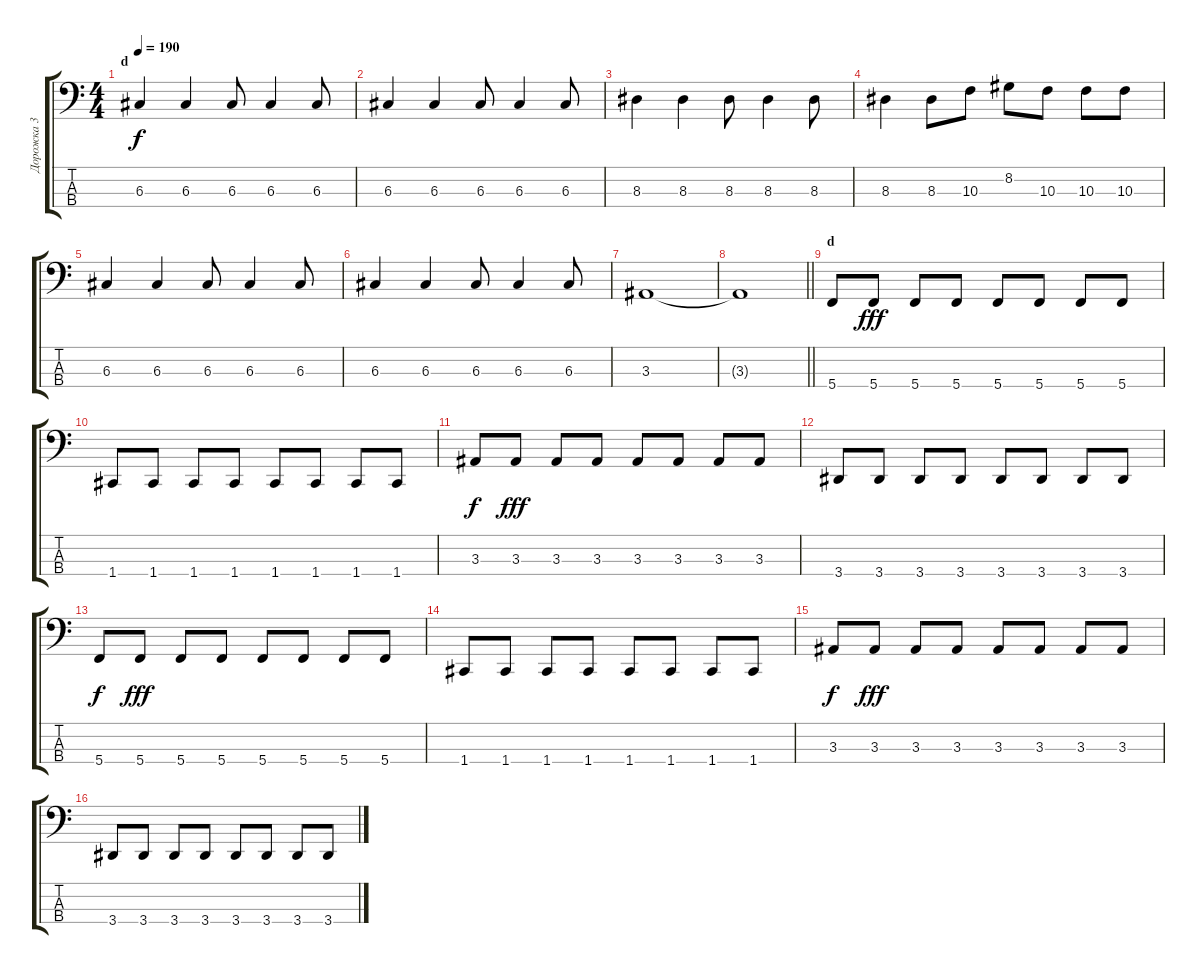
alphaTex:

\track ("Дорожка 3" "Дорожка 3") {instrument electricbasspick}
\staff {score tabs}
\tuning (F2 C2 G1 C1) {hide}
\ts (4 4)
\section ("" "d")
\tempo 190
\clef f4
\ks c
6.3.4{dy f} 6.3.4 6.3.8 6.3.4 6.3.8 |
6.3.4 6.3.4 6.3.8 6.3.4 6.3.8 |
8.3.4 8.3.4 8.3.8 8.3.4 8.3.8 |
8.3.4 8.3.8 10.3.8 8.2.8 10.3.8 10.3.8 10.3.8 |
6.3.4 6.3.4 6.3.8 6.3.4 6.3.8 |
6.3.4 6.3.4 6.3.8 6.3.4 6.3.8 |
3.3.1 |
\barLineRight lightlight
3.3{t}.1 |
\section ("" "d")
5.4.8 5.4.8{dy fff} 5.4.8 5.4.8 5.4.8 5.4.8 5.4.8 5.4.8 |
1.4.8 1.4.8 1.4.8 1.4.8 1.4.8 1.4.8 1.4.8 1.4.8 |
3.3.8{dy f} 3.3.8{dy fff} 3.3.8 3.3.8 3.3.8 3.3.8 3.3.8 3.3.8 |
3.4.8 3.4.8 3.4.8 3.4.8 3.4.8 3.4.8 3.4.8 3.4.8 |
5.4.8{dy f} 5.4.8{dy fff} 5.4.8 5.4.8 5.4.8 5.4.8 5.4.8 5.4.8 |
1.4.8 1.4.8 1.4.8 1.4.8 1.4.8 1.4.8 1.4.8 1.4.8 |
3.3.8{dy f} 3.3.8{dy fff} 3.3.8 3.3.8 3.3.8 3.3.8 3.3.8 3.3.8 |
3.4.8 3.4.8 3.4.8 3.4.8 3.4.8 3.4.8 3.4.8 3.4.8
